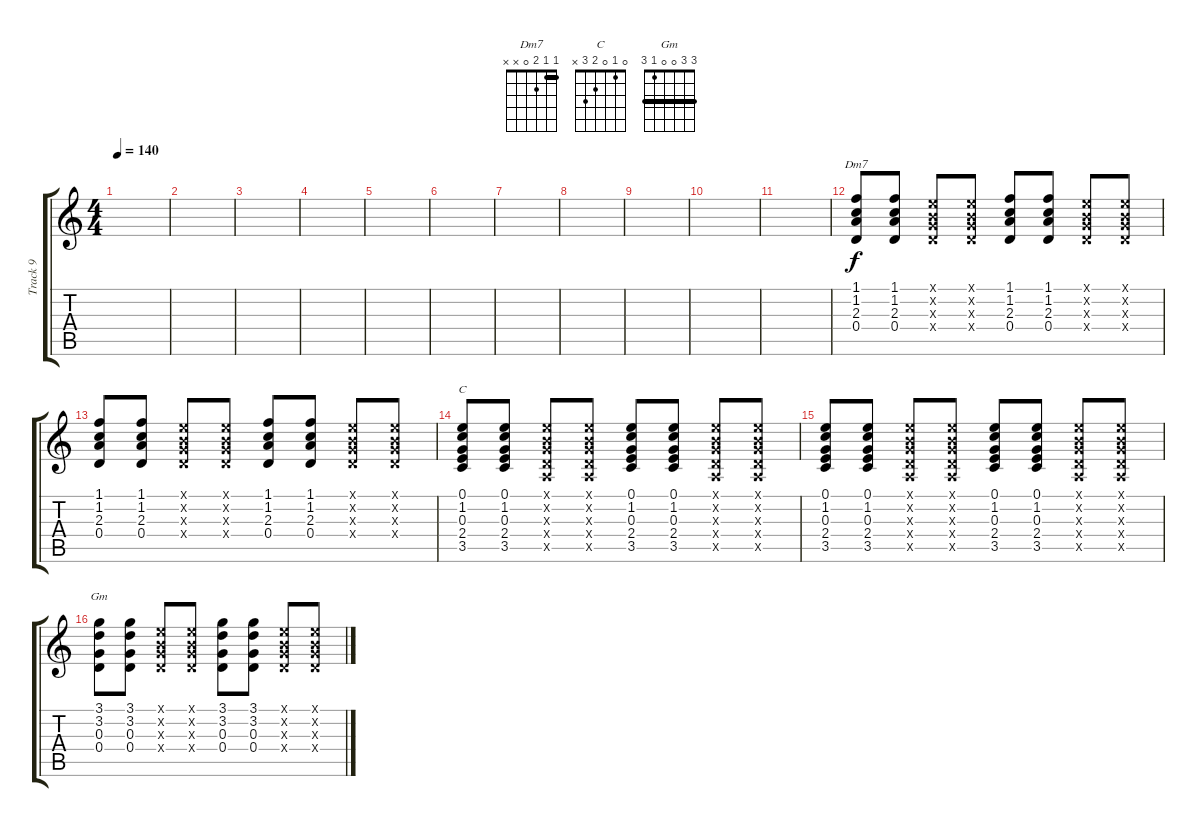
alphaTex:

\track ("Track 9" "Track 9") {instrument electricguitarclean}
\staff {score tabs}
\tuning (E4 B3 G3 D3 A2 E2) {hide}
\chord ("Dm7" 1 1 2 0 x x) {barre 1}
\chord ("C" 0 1 0 2 3 x)
\chord ("Gm" 3 3 0 0 1 3) {barre 3}
\ts (4 4)
\tempo 140
\clef g2
\ks c
|
|
|
|
|
|
|
|
|
|
|
(1.1 1.2 2.3 0.4).8{ch "Dm7"} (1.1 1.2 2.3 0.4).8 (0.1{x} 0.2{x} 0.3{x} 0.4{x}).8 (0.1{x} 0.2{x} 0.3{x} 0.4{x}).8 (1.1 1.2 2.3 0.4).8 (1.1 1.2 2.3 0.4).8 (0.1{x} 0.2{x} 0.3{x} 0.4{x}).8 (0.1{x} 0.2{x} 0.3{x} 0.4{x}).8 |
(1.1 1.2 2.3 0.4).8 (1.1 1.2 2.3 0.4).8 (0.1{x} 0.2{x} 0.3{x} 0.4{x}).8 (0.1{x} 0.2{x} 0.3{x} 0.4{x}).8 (1.1 1.2 2.3 0.4).8 (1.1 1.2 2.3 0.4).8 (0.1{x} 0.2{x} 0.3{x} 0.4{x}).8 (0.1{x} 0.2{x} 0.3{x} 0.4{x}).8 |
(0.1 1.2 0.3 2.4 3.5).8{ch "C"} (0.1 1.2 0.3 2.4 3.5).8 (0.1{x} 0.2{x} 0.3{x} 0.4{x} 0.5{x}).8 (0.1{x} 0.2{x} 0.3{x} 0.4{x} 0.5{x}).8 (0.1 1.2 0.3 2.4 3.5).8 (0.1 1.2 0.3 2.4 3.5).8 (0.1{x} 0.2{x} 0.3{x} 0.4{x} 0.5{x}).8 (0.1{x} 0.2{x} 0.3{x} 0.4{x} 0.5{x}).8 |
(0.1 1.2 0.3 2.4 3.5).8 (0.1 1.2 0.3 2.4 3.5).8 (0.1{x} 0.2{x} 0.3{x} 0.4{x} 0.5{x}).8 (0.1{x} 0.2{x} 0.3{x} 0.4{x} 0.5{x}).8 (0.1 1.2 0.3 2.4 3.5).8 (0.1 1.2 0.3 2.4 3.5).8 (0.1{x} 0.2{x} 0.3{x} 0.4{x} 0.5{x}).8 (0.1{x} 0.2{x} 0.3{x} 0.4{x} 0.5{x}).8 |
(3.1 3.2 0.3 0.4).8{ch "Gm"} (3.1 3.2 0.3 0.4).8 (0.1{x} 0.2{x} 0.3{x} 0.4{x}).8 (0.1{x} 0.2{x} 0.3{x} 0.4{x}).8 (3.1 3.2 0.3 0.4).8 (3.1 3.2 0.3 0.4).8 (0.1{x} 0.2{x} 0.3{x} 0.4{x}).8 (0.1{x} 0.2{x} 0.3{x} 0.4{x}).8
